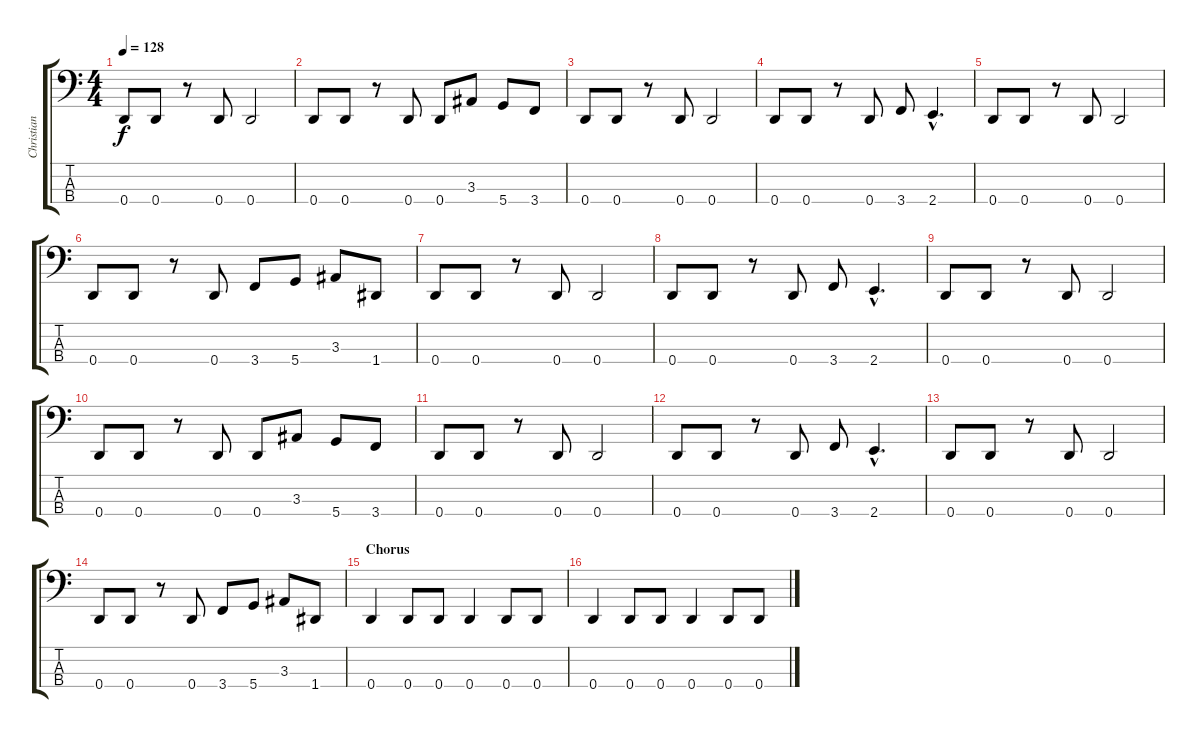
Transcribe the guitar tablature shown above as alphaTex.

\track ("Christian Giesler [bass]" "Christian ") {instrument electricbasspick}
\staff {score tabs}
\tuning (F2 C2 G1 D1) {hide}
\ts (4 4)
\tempo 128
\clef f4
\ks c
0.4.8{dy f} 0.4.8 r.8 0.4.8 0.4.2 |
0.4.8 0.4.8 r.8 0.4.8 0.4.8 3.3.8 5.4.8 3.4.8 |
0.4.8 0.4.8 r.8 0.4.8 0.4.2 |
0.4.8 0.4.8 r.8 0.4.8 3.4.8 2.4{hac}.4{d} |
0.4.8 0.4.8 r.8 0.4.8 0.4.2 |
0.4.8 0.4.8 r.8 0.4.8 3.4.8 5.4.8 3.3.8 1.4.8 |
0.4.8 0.4.8 r.8 0.4.8 0.4.2 |
0.4.8 0.4.8 r.8 0.4.8 3.4.8 2.4{hac}.4{d} |
0.4.8 0.4.8 r.8 0.4.8 0.4.2 |
0.4.8 0.4.8 r.8 0.4.8 0.4.8 3.3.8 5.4.8 3.4.8 |
0.4.8 0.4.8 r.8 0.4.8 0.4.2 |
0.4.8 0.4.8 r.8 0.4.8 3.4.8 2.4{hac}.4{d} |
0.4.8 0.4.8 r.8 0.4.8 0.4.2 |
0.4.8 0.4.8 r.8 0.4.8 3.4.8 5.4.8 3.3.8 1.4.8 |
\section ("" "Chorus")
0.4.4 0.4.8 0.4.8 0.4.4 0.4.8 0.4.8 |
0.4.4 0.4.8 0.4.8 0.4.4 0.4.8 0.4.8
